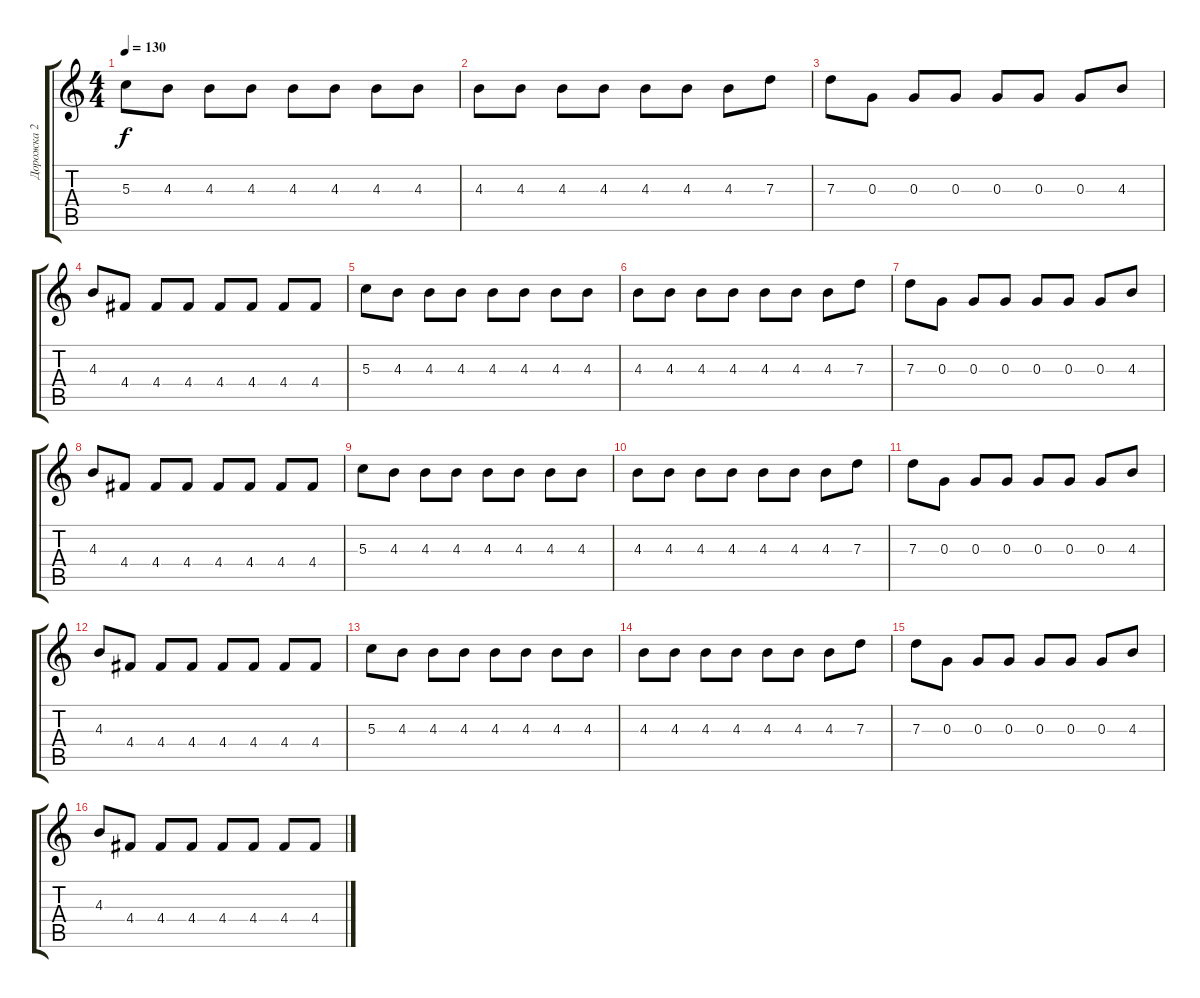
\track ("Дорожка 2" "Дорожка 2") {instrument distortionguitar}
\staff {score tabs}
\tuning (E4 B3 G3 D3 A2 E2) {hide}
\ts (4 4)
\tempo 130
\clef g2
\ks c
5.3.8{dy f} 4.3.8 4.3.8 4.3.8 4.3.8 4.3.8 4.3.8 4.3.8 |
4.3.8 4.3.8 4.3.8 4.3.8 4.3.8 4.3.8 4.3.8 7.3.8 |
7.3.8 0.3.8 0.3.8 0.3.8 0.3.8 0.3.8 0.3.8 4.3.8 |
4.3.8 4.4.8 4.4.8 4.4.8 4.4.8 4.4.8 4.4.8 4.4.8 |
5.3.8 4.3.8 4.3.8 4.3.8 4.3.8 4.3.8 4.3.8 4.3.8 |
4.3.8 4.3.8 4.3.8 4.3.8 4.3.8 4.3.8 4.3.8 7.3.8 |
7.3.8 0.3.8 0.3.8 0.3.8 0.3.8 0.3.8 0.3.8 4.3.8 |
4.3.8 4.4.8 4.4.8 4.4.8 4.4.8 4.4.8 4.4.8 4.4.8 |
5.3.8 4.3.8 4.3.8 4.3.8 4.3.8 4.3.8 4.3.8 4.3.8 |
4.3.8 4.3.8 4.3.8 4.3.8 4.3.8 4.3.8 4.3.8 7.3.8 |
7.3.8 0.3.8 0.3.8 0.3.8 0.3.8 0.3.8 0.3.8 4.3.8 |
4.3.8 4.4.8 4.4.8 4.4.8 4.4.8 4.4.8 4.4.8 4.4.8 |
5.3.8 4.3.8 4.3.8 4.3.8 4.3.8 4.3.8 4.3.8 4.3.8 |
4.3.8 4.3.8 4.3.8 4.3.8 4.3.8 4.3.8 4.3.8 7.3.8 |
7.3.8 0.3.8 0.3.8 0.3.8 0.3.8 0.3.8 0.3.8 4.3.8 |
4.3.8 4.4.8 4.4.8 4.4.8 4.4.8 4.4.8 4.4.8 4.4.8
